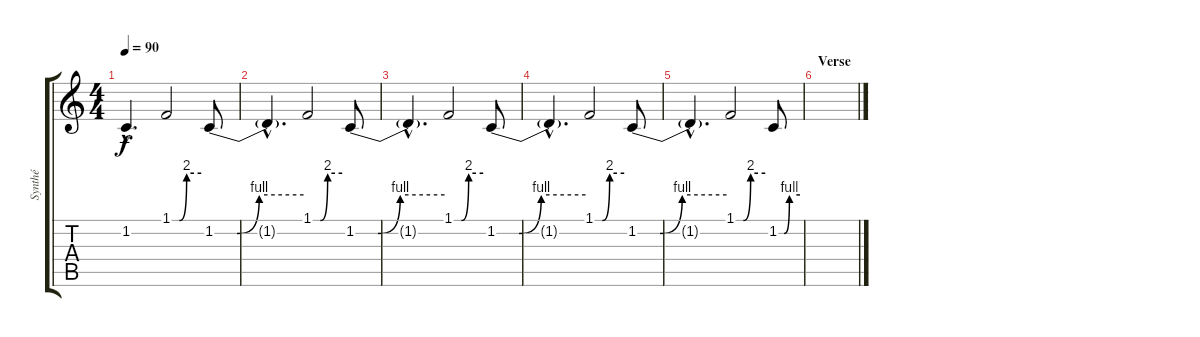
\track ("Synthé" "Synthé") {instrument synthbrass1}
\staff {score tabs}
\tuning (E4 B3 G3 D3 A2 E2) {hide}
\ts (4 4)
\tempo 90
\clef g2
\ks c
1.2{hac t}.4{d dy f} 1.1{be (custom 0 0 15 0 30 8 60 8)}.2 1.2{be (custom 0 0 15 0 30 4 60 4)}.8 |
1.2{hac t}.4{d} 1.1{be (custom 0 0 15 0 30 8 60 8)}.2 1.2{be (custom 0 0 15 0 30 4 60 4)}.8 |
1.2{hac t}.4{d} 1.1{be (custom 0 0 15 0 30 8 60 8)}.2 1.2{be (custom 0 0 15 0 30 4 60 4)}.8 |
1.2{hac t}.4{d} 1.1{be (custom 0 0 15 0 30 8 60 8)}.2 1.2{be (custom 0 0 15 0 30 4 60 4)}.8 |
1.2{hac t}.4{d} 1.1{be (custom 0 0 15 0 30 8 60 8)}.2 1.2{be (custom 0 0 15 0 30 4 60 4)}.8 |
\section ("" "Verse")
